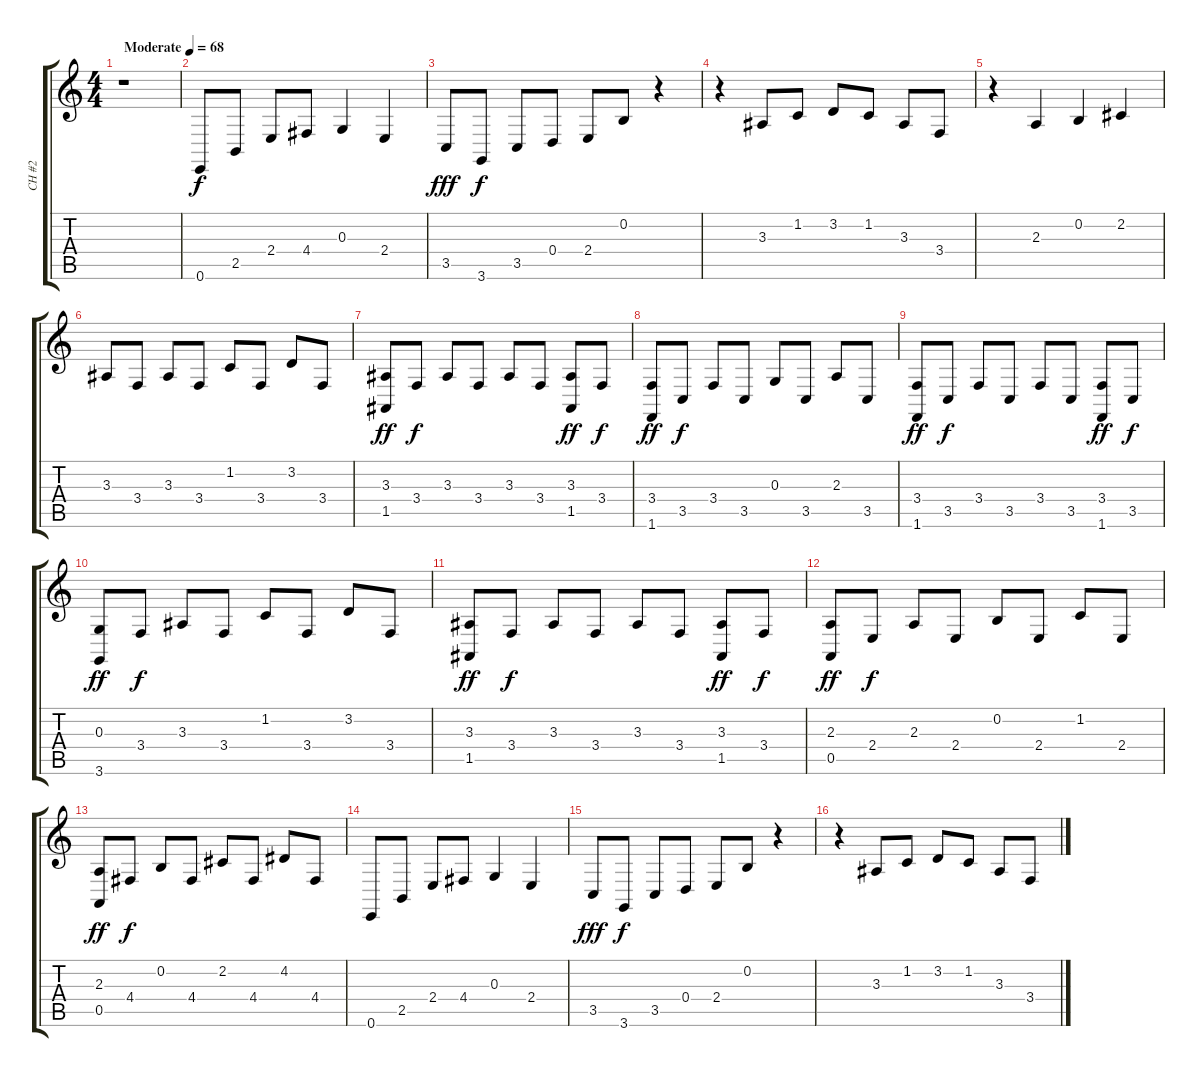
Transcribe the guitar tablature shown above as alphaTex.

\track ("CH #2" "CH #2") {instrument acousticgrandpiano}
\staff {score tabs}
\tuning (E4 B3 G3 D3 A2 E2) {hide}
\ts (4 4)
\tempo (68 "Moderate")
\clef g2
\ks c
r.1{dy f instrument acousticgrandpiano} |
0.6.8 2.5.8 2.4.8 4.4.8 0.3.4 2.4.4 |
3.5.8{dy fff} 3.6.8{dy f} 3.5.8 0.4.8 2.4.8 0.2.8 r.4 |
r.4 3.3.8 1.2.8 3.2.8 1.2.8 3.3.8 3.4.8 |
r.4 2.3.4 0.2.4 2.2.4 |
3.3.8 3.4.8 3.3.8 3.4.8 1.2.8 3.4.8 3.2.8 3.4.8 |
(3.3 1.5).8{dy ff} 3.4.8{dy f} 3.3.8 3.4.8 3.3.8 3.4.8 (3.3 1.5).8{dy ff} 3.4.8{dy f} |
(3.4 1.6).8{dy ff} 3.5.8{dy f} 3.4.8 3.5.8 0.3.8 3.5.8 2.3.8 3.5.8 |
(3.4 1.6).8{dy ff} 3.5.8{dy f} 3.4.8 3.5.8 3.4.8 3.5.8 (3.4 1.6).8{dy ff} 3.5.8{dy f} |
(0.3 3.6).8{dy ff} 3.4.8{dy f} 3.3.8 3.4.8 1.2.8 3.4.8 3.2.8 3.4.8 |
(3.3 1.5).8{dy ff} 3.4.8{dy f} 3.3.8 3.4.8 3.3.8 3.4.8 (3.3 1.5).8{dy ff} 3.4.8{dy f} |
(2.3 0.5).8{dy ff} 2.4.8{dy f} 2.3.8 2.4.8 0.2.8 2.4.8 1.2.8 2.4.8 |
(2.3 0.5).8{dy ff} 4.4.8{dy f} 0.2.8 4.4.8 2.2.8 4.4.8 4.2.8 4.4.8 |
0.6.8 2.5.8 2.4.8 4.4.8 0.3.4 2.4.4 |
3.5.8{dy fff} 3.6.8{dy f} 3.5.8 0.4.8 2.4.8 0.2.8 r.4 |
r.4 3.3.8 1.2.8 3.2.8 1.2.8 3.3.8 3.4.8
